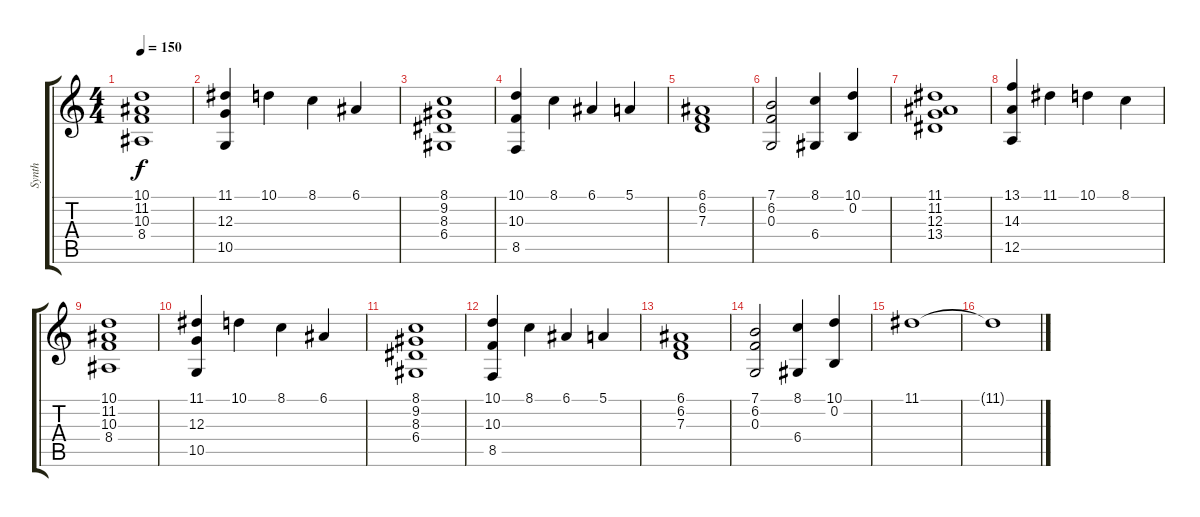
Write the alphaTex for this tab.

\track ("Synth" "Synth") {instrument stringensemble1}
\staff {score tabs}
\tuning (E4 B3 G3 D3 A2 E2) {hide}
\ts (4 4)
\tempo 150
\clef g2
\ks c
(10.1 11.2 10.3 8.4).1{dy f} |
(11.1 12.3 10.5).4 10.1.4 8.1.4 6.1.4 |
(8.1 9.2 8.3 6.4).1 |
(10.1 10.3 8.5).4 8.1.4 6.1.4 5.1.4 |
(6.1 6.2 7.3).1 |
(7.1 6.2 0.3).2 (8.1 6.4).4 (10.1 0.2).4 |
(11.1 11.2 12.3 13.4).1 |
(13.1 14.3 12.5).4 11.1.4 10.1.4 8.1.4 |
(10.1 11.2 10.3 8.4).1 |
(11.1 12.3 10.5).4 10.1.4 8.1.4 6.1.4 |
(8.1 9.2 8.3 6.4).1 |
(10.1 10.3 8.5).4 8.1.4 6.1.4 5.1.4 |
(6.1 6.2 7.3).1 |
(7.1 6.2 0.3).2 (8.1 6.4).4 (10.1 0.2).4 |
11.1.1{instrument overdrivenguitar} |
11.1{t}.1
